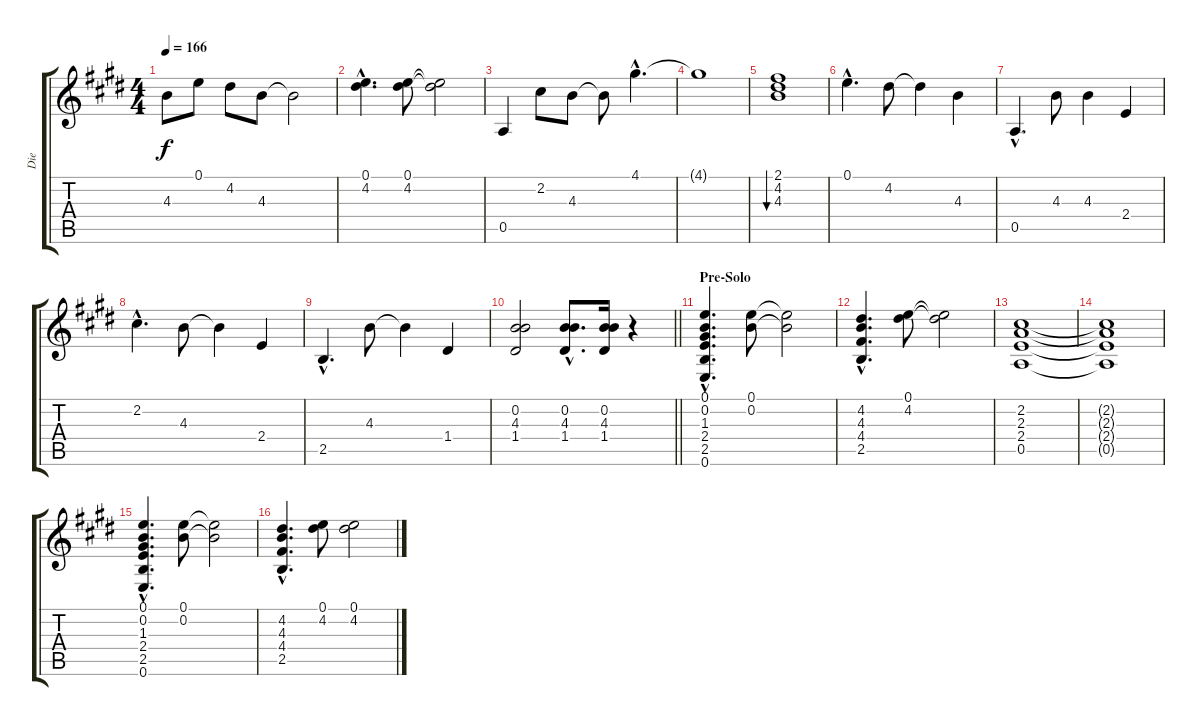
\track ("Die" "Die") {instrument acousticguitarsteel}
\staff {score tabs}
\tuning (E4 B3 G3 D3 A2 E2) {hide}
\ts (4 4)
\tempo 166
\clef g2
\ks e
4.3.8{dy f} 0.1.8 4.2.8 4.3.8 4.3{t}.2 |
(0.1{hac} 4.2{hac}).4{d} (0.1 4.2).8 (0.1{t} 4.2{t}).2 |
0.5.4 2.2.8 4.3.8 4.3{t}.8 4.1{hac}.4{d} |
4.1{t}.1 |
(2.1 4.2 4.3).1{bu 480} |
0.1{hac}.4{d} 4.2.8 4.2{t}.4 4.3.4 |
0.5{hac}.4{d} 4.3.8 4.3.4 2.4.4 |
2.2{hac}.4{d} 4.3.8 4.3{t}.4 2.4.4 |
2.5{hac}.4{d} 4.3.8 4.3{t}.4 1.4.4 |
\barLineRight lightlight
(0.2 4.3 1.4).2 (0.2{hac} 4.3{hac} 1.4{hac}).8{d} (0.2 4.3 1.4).16 r.4 |
\section ("" "Pre-Solo")
(0.1{hac} 0.2{hac} 1.3{hac} 2.4{hac} 2.5{hac} 0.6{hac}).4{d volume 10 instrument distortionguitar} (0.1 0.2).8 (0.1{t} 0.2{t}).2 |
(4.2{hac} 4.3{hac} 4.4{hac} 2.5{hac}).4{d} (0.1 4.2).8 (0.1{t} 4.2{t}).2 |
(2.2 2.3 2.4 0.5).1 |
(2.2{t} 2.3{t} 2.4{t} 0.5{t}).1 |
(0.1{hac} 0.2{hac} 1.3{hac} 2.4{hac} 2.5{hac} 0.6{hac}).4{d} (0.1 0.2).8 (0.1{t} 0.2{t}).2 |
(4.2{hac} 4.3{hac} 4.4{hac} 2.5{hac}).4{d} (0.1 4.2).8 (0.1 4.2).2
